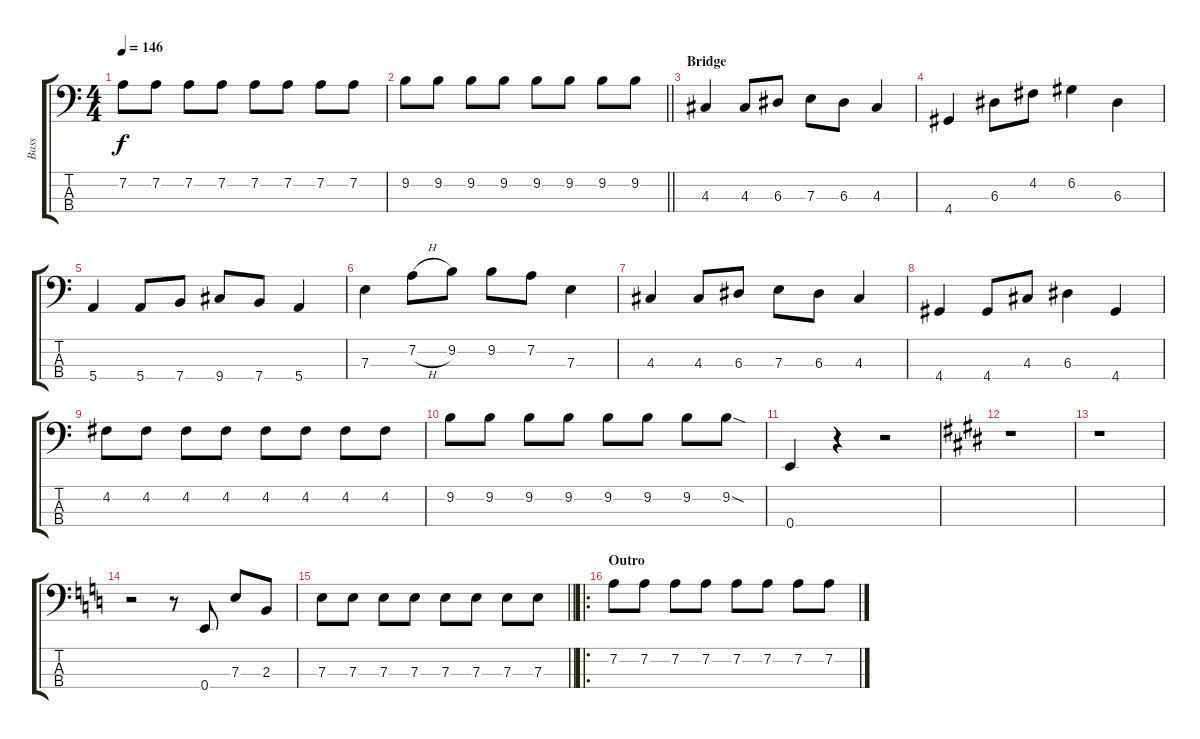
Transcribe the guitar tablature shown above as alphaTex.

\track ("Bass" "Bass") {instrument electricbasspick}
\staff {score tabs}
\tuning (G2 D2 A1 E1) {hide}
\ts (4 4)
\tempo 146
\clef f4
\ks c
7.2.8{dy f} 7.2.8 7.2.8 7.2.8 7.2.8 7.2.8 7.2.8 7.2.8 |
\barLineRight lightlight
9.2.8 9.2.8 9.2.8 9.2.8 9.2.8 9.2.8 9.2.8 9.2.8 |
\section ("" "Bridge")
4.3.4 4.3.8 6.3.8 7.3.8 6.3.8 4.3.4 |
4.4.4 6.3.8 4.2.8 6.2.4 6.3.4 |
5.4.4 5.4.8 7.4.8 9.4.8 7.4.8 5.4.4 |
7.3.4 7.2{h}.8 9.2.8 9.2.8 7.2.8 7.3.4 |
4.3.4 4.3.8 6.3.8 7.3.8 6.3.8 4.3.4 |
4.4.4 4.4.8 4.3.8 6.3.4 4.4.4 |
4.2.8 4.2.8 4.2.8 4.2.8 4.2.8 4.2.8 4.2.8 4.2.8 |
9.2.8 9.2.8 9.2.8 9.2.8 9.2.8 9.2.8 9.2.8 9.2{sod}.8 |
0.4.4 r.4 r.2 |
\ks c#minor
r.1 |
r.1 |
\ks c
r.2 r.8 0.4.8 7.3.8 2.3.8 |
\barLineRight lightlight
7.3.8 7.3.8 7.3.8 7.3.8 7.3.8 7.3.8 7.3.8 7.3.8 |
\ro
\section ("" "Outro")
7.2.8 7.2.8 7.2.8 7.2.8 7.2.8 7.2.8 7.2.8 7.2.8
